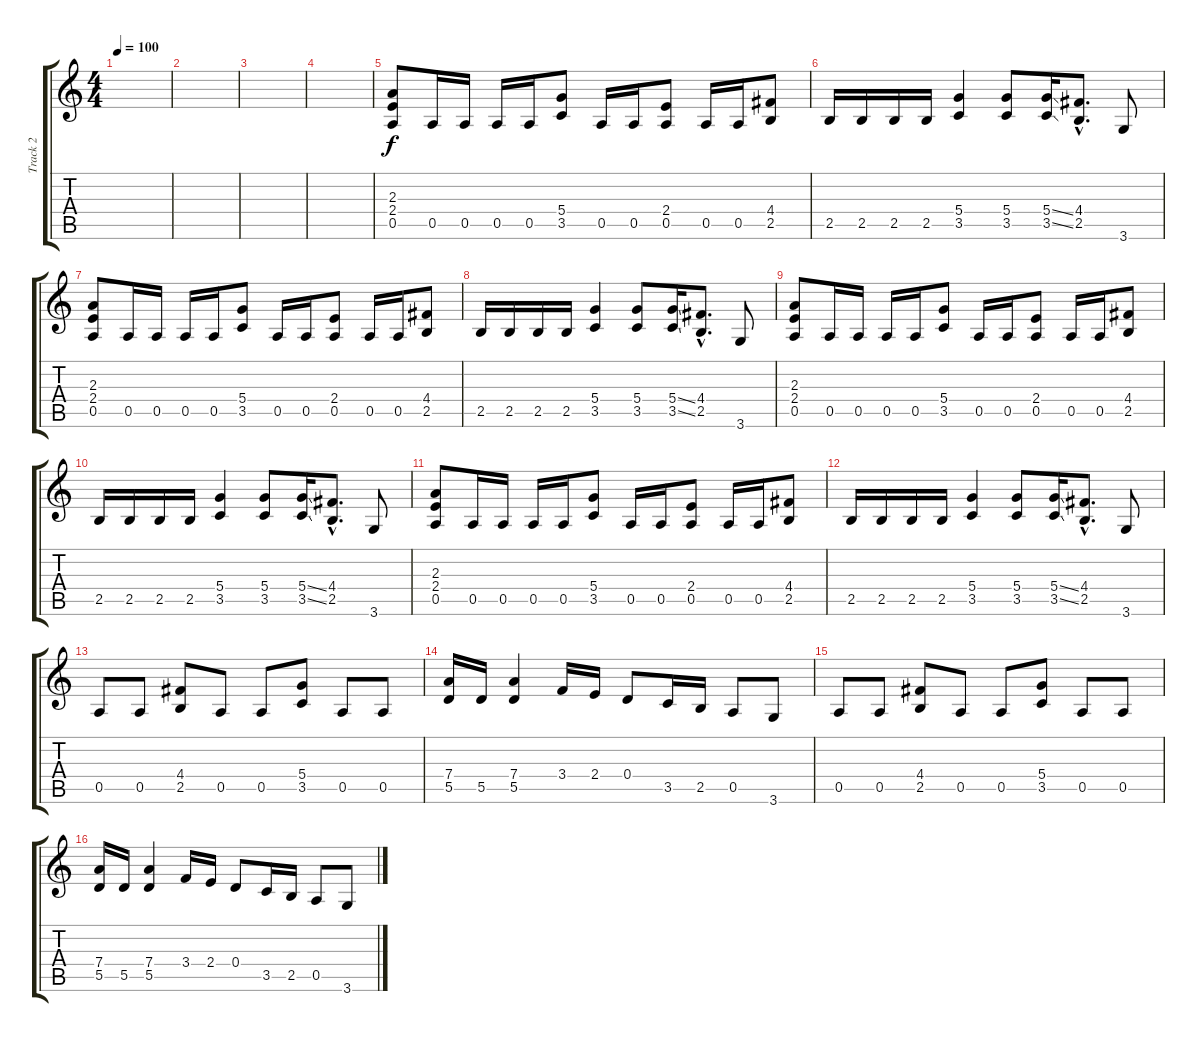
\track ("Track 2" "Track 2") {instrument overdrivenguitar}
\staff {score tabs}
\tuning (E4 B3 G3 D3 A2 E2) {hide}
\ts (4 4)
\tempo 100
\clef g2
\ks c
|
|
|
|
(2.3 2.4 0.5).8 0.5.16 0.5.16 0.5.16 0.5.16 (5.4 3.5).8 0.5.16 0.5.16 (2.4 0.5).8 0.5.16 0.5.16 (4.4 2.5).8 |
2.5.16 2.5.16 2.5.16 2.5.16 (5.4 3.5).4 (5.4 3.5).8 (5.4{ss} 3.5{ss}).16 (4.4{hac} 2.5{hac}).8{d} 3.6.8 |
(2.3 2.4 0.5).8 0.5.16 0.5.16 0.5.16 0.5.16 (5.4 3.5).8 0.5.16 0.5.16 (2.4 0.5).8 0.5.16 0.5.16 (4.4 2.5).8 |
2.5.16 2.5.16 2.5.16 2.5.16 (5.4 3.5).4 (5.4 3.5).8 (5.4{ss} 3.5{ss}).16 (4.4{hac} 2.5{hac}).8{d} 3.6.8 |
(2.3 2.4 0.5).8 0.5.16 0.5.16 0.5.16 0.5.16 (5.4 3.5).8 0.5.16 0.5.16 (2.4 0.5).8 0.5.16 0.5.16 (4.4 2.5).8 |
2.5.16 2.5.16 2.5.16 2.5.16 (5.4 3.5).4 (5.4 3.5).8 (5.4{ss} 3.5{ss}).16 (4.4{hac} 2.5{hac}).8{d} 3.6.8 |
(2.3 2.4 0.5).8 0.5.16 0.5.16 0.5.16 0.5.16 (5.4 3.5).8 0.5.16 0.5.16 (2.4 0.5).8 0.5.16 0.5.16 (4.4 2.5).8 |
2.5.16 2.5.16 2.5.16 2.5.16 (5.4 3.5).4 (5.4 3.5).8 (5.4{ss} 3.5{ss}).16 (4.4{hac} 2.5{hac}).8{d} 3.6.8 |
0.5.8 0.5.8 (4.4 2.5).8 0.5.8 0.5.8 (5.4 3.5).8 0.5.8 0.5.8 |
(7.4 5.5).16 5.5.16 (7.4 5.5).4 3.4.16 2.4.16 0.4.8 3.5.16 2.5.16 0.5.8 3.6.8 |
0.5.8 0.5.8 (4.4 2.5).8 0.5.8 0.5.8 (5.4 3.5).8 0.5.8 0.5.8 |
(7.4 5.5).16 5.5.16 (7.4 5.5).4 3.4.16 2.4.16 0.4.8 3.5.16 2.5.16 0.5.8 3.6.8
